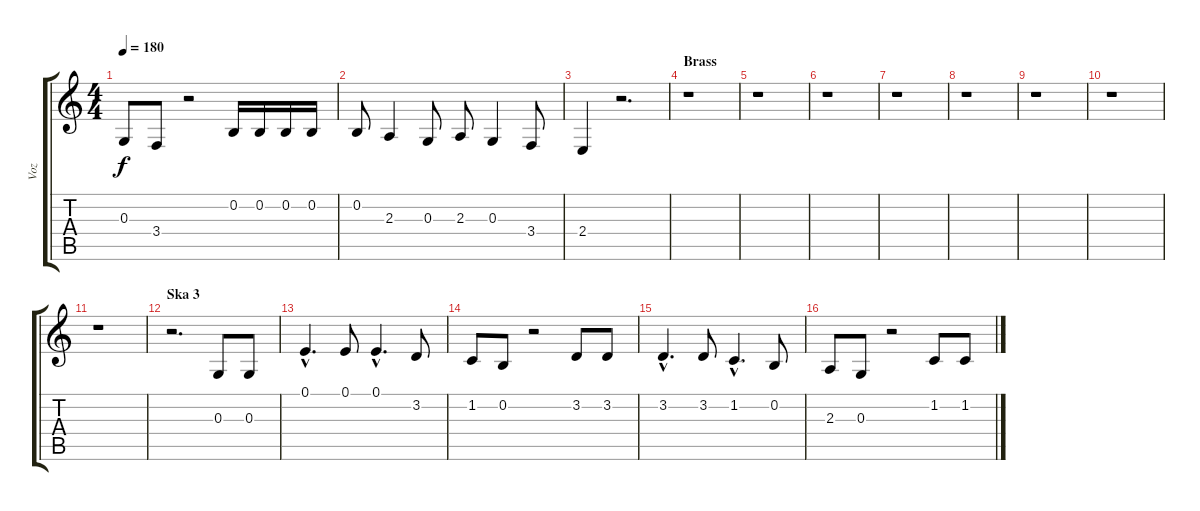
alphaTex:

\track ("Voz" "Voz") {instrument piccolo}
\staff {score tabs}
\tuning (E4 B3 G3 D3 A2 E2) {hide}
\ts (4 4)
\tempo 180
\clef g2
\ks c
0.3.8{dy f} 3.4.8 r.2 0.2.16 0.2.16 0.2.16 0.2.16 |
0.2.8 2.3.4 0.3.8 2.3.8 0.3.4 3.4.8 |
2.4.4 r.2{d} |
\section ("" "Brass")
r.1 |
r.1 |
r.1 |
r.1 |
r.1 |
r.1 |
r.1 |
r.1 |
\section ("" "Ska 3")
r.2{d} 0.3.8 0.3.8 |
0.1{hac}.4{d} 0.1.8 0.1{hac}.4{d} 3.2.8 |
1.2.8 0.2.8 r.2 3.2.8 3.2.8 |
3.2{hac}.4{d} 3.2.8 1.2{hac}.4{d} 0.2.8 |
2.3.8 0.3.8 r.2 1.2.8 1.2.8
